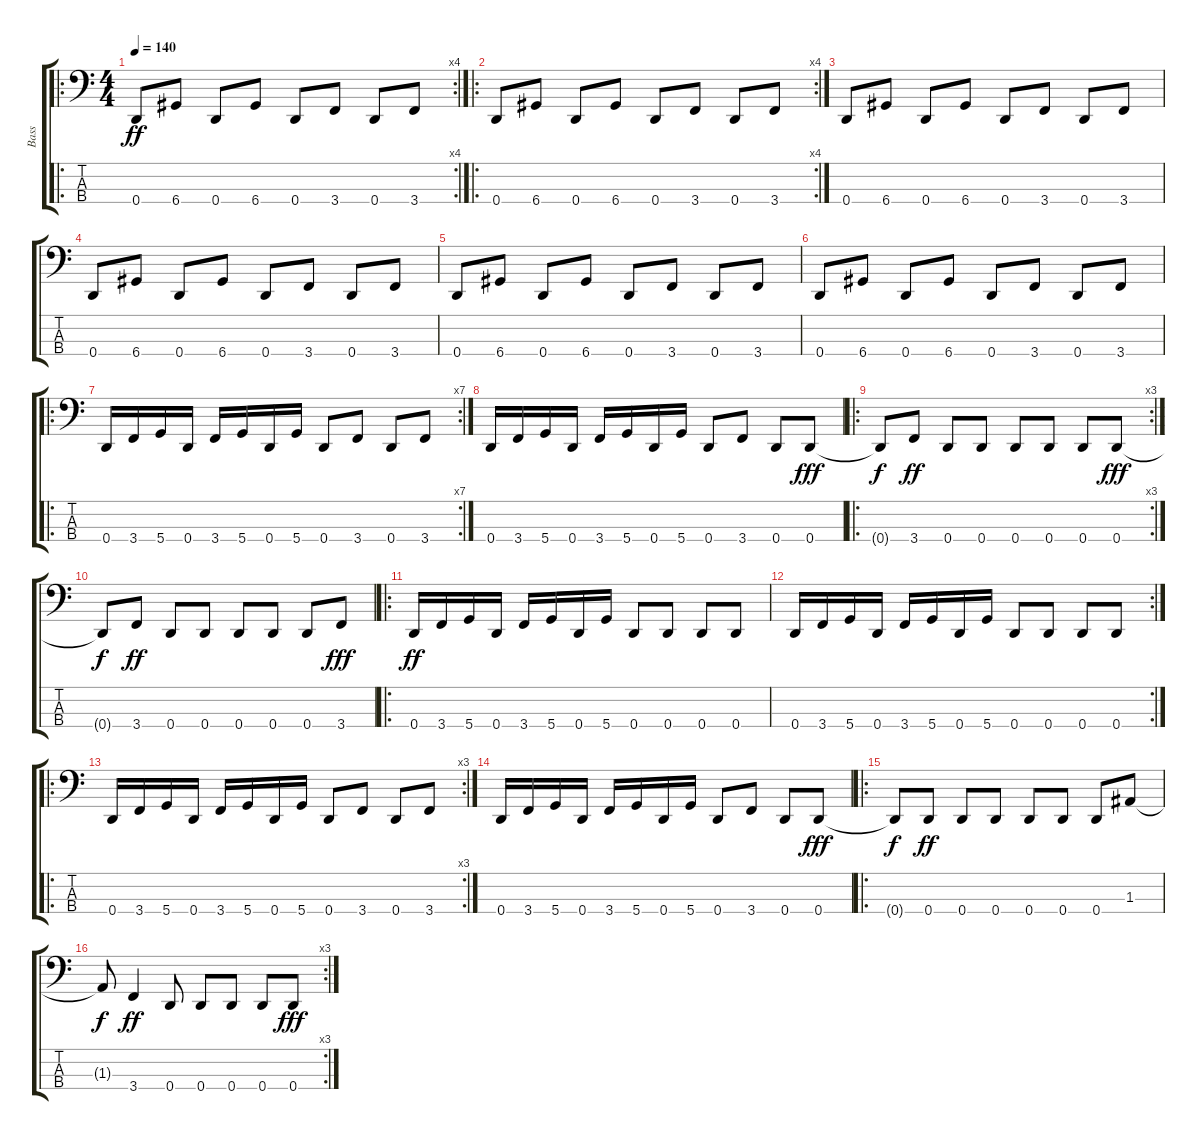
\track ("Bass" "Bass") {instrument electricbassfinger}
\staff {score tabs}
\tuning (G2 D2 A1 D1) {hide}
\ro
\rc 4
\ts (4 4)
\tempo 140
\clef f4
\ks c
0.4.8{dy ff instrument electricbassfinger} 6.4.8 0.4.8 6.4.8 0.4.8 3.4.8 0.4.8 3.4.8 |
\ro
\rc 4
0.4.8 6.4.8 0.4.8 6.4.8 0.4.8 3.4.8 0.4.8 3.4.8 |
0.4.8 6.4.8 0.4.8 6.4.8 0.4.8 3.4.8 0.4.8 3.4.8 |
0.4.8 6.4.8 0.4.8 6.4.8 0.4.8 3.4.8 0.4.8 3.4.8 |
0.4.8 6.4.8 0.4.8 6.4.8 0.4.8 3.4.8 0.4.8 3.4.8 |
0.4.8 6.4.8 0.4.8 6.4.8 0.4.8 3.4.8 0.4.8 3.4.8 |
\ro
\rc 7
0.4.16 3.4.16 5.4.16 0.4.16 3.4.16 5.4.16 0.4.16 5.4.16 0.4.8 3.4.8 0.4.8 3.4.8 |
0.4.16 3.4.16 5.4.16 0.4.16 3.4.16 5.4.16 0.4.16 5.4.16 0.4.8 3.4.8 0.4.8 0.4.8{dy fff} |
\ro
\rc 3
0.4{t}.8{dy f} 3.4.8{dy ff} 0.4.8 0.4.8 0.4.8 0.4.8 0.4.8 0.4.8{dy fff} |
0.4{t}.8{dy f} 3.4.8{dy ff} 0.4.8 0.4.8 0.4.8 0.4.8 0.4.8 3.4.8{dy fff} |
\ro
0.4.16{dy ff} 3.4.16 5.4.16 0.4.16 3.4.16 5.4.16 0.4.16 5.4.16 0.4.8 0.4.8 0.4.8 0.4.8 |
\rc 2
0.4.16 3.4.16 5.4.16 0.4.16 3.4.16 5.4.16 0.4.16 5.4.16 0.4.8 0.4.8 0.4.8 0.4.8 |
\ro
\rc 3
0.4.16 3.4.16 5.4.16 0.4.16 3.4.16 5.4.16 0.4.16 5.4.16 0.4.8 3.4.8 0.4.8 3.4.8 |
0.4.16 3.4.16 5.4.16 0.4.16 3.4.16 5.4.16 0.4.16 5.4.16 0.4.8 3.4.8 0.4.8 0.4.8{dy fff} |
\ro
0.4{t}.8{dy f} 0.4.8{dy ff} 0.4.8 0.4.8 0.4.8 0.4.8 0.4.8 1.3.8 |
\rc 3
1.3{t}.8{dy f} 3.4.4{dy ff} 0.4.8 0.4.8 0.4.8 0.4.8 0.4.8{dy fff}
